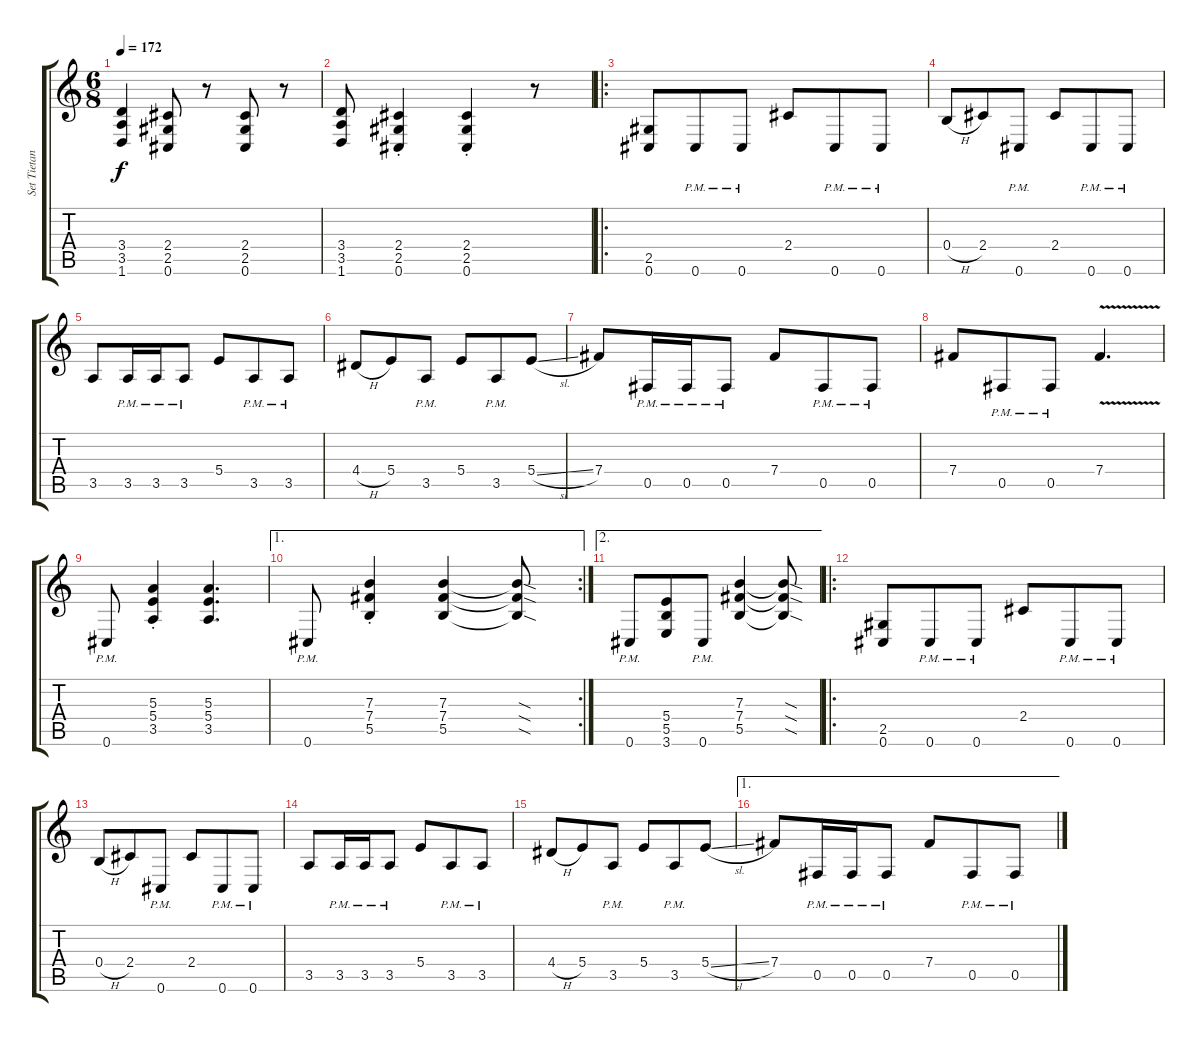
\track ("Set Tietan" "Set Tietan") {instrument distortionguitar}
\staff {score tabs}
\tuning (Db4 Ab3 E3 B2 Gb2 Db2) {hide}
\ts (6 8)
\tempo 172
\clef g2
\ks c
(3.4 3.5 1.6).4{dy f} (2.4 2.5 0.6).8 r.8 (2.4 2.5 0.6).8 r.8 |
(3.4 3.5 1.6).8 (2.4{st} 2.5{st} 0.6{st}).4 (2.4{st} 2.5{st} 0.6{st}).4 r.8 |
\ro
(2.5 0.6).8 0.6{pm}.8 0.6{pm}.8 2.4.8 0.6{pm}.8 0.6{pm}.8 |
0.4{h}.8 2.4.8 0.6{pm}.8 2.4.8 0.6{pm}.8 0.6{pm}.8 |
3.5.8 3.5{pm}.16 3.5{pm}.16 3.5{pm}.8 5.4.8 3.5{pm}.8 3.5{pm}.8 |
4.4{h}.8 5.4.8 3.5{pm}.8 5.4.8 3.5{pm}.8 5.4{sl}.8 |
7.4.8 0.5{pm}.16 0.5{pm}.16 0.5{pm}.8 7.4.8 0.5{pm}.8 0.5{pm}.8 |
7.4.8 0.5{pm}.8 0.5{pm}.8 7.4{v}.4{d} |
0.6{pm}.8 (5.3{st} 5.4{st} 3.5{st}).4 (5.3 5.4 3.5).4{d} |
\ae 1
\rc 2
0.6{pm}.8 (7.3{st} 7.4{st} 5.5{st}).4 (7.3 7.4 5.5).4 (7.3{sod t} 7.4{sod t} 5.5{sod t}).8 |
\ae 2
0.6{pm}.8 (5.4 5.5 3.6).8 0.6{pm}.8 (7.3 7.4 5.5).4 (7.3{sod t} 7.4{sod t} 5.5{sod t}).8 |
\ro
(2.5 0.6).8 0.6{pm}.8 0.6{pm}.8 2.4.8 0.6{pm}.8 0.6{pm}.8 |
0.4{h}.8 2.4.8 0.6{pm}.8 2.4.8 0.6{pm}.8 0.6{pm}.8 |
3.5.8 3.5{pm}.16 3.5{pm}.16 3.5{pm}.8 5.4.8 3.5{pm}.8 3.5{pm}.8 |
4.4{h}.8 5.4.8 3.5{pm}.8 5.4.8 3.5{pm}.8 5.4{sl}.8 |
\ae 1
7.4.8 0.5{pm}.16 0.5{pm}.16 0.5{pm}.8 7.4.8 0.5{pm}.8 0.5{pm}.8
